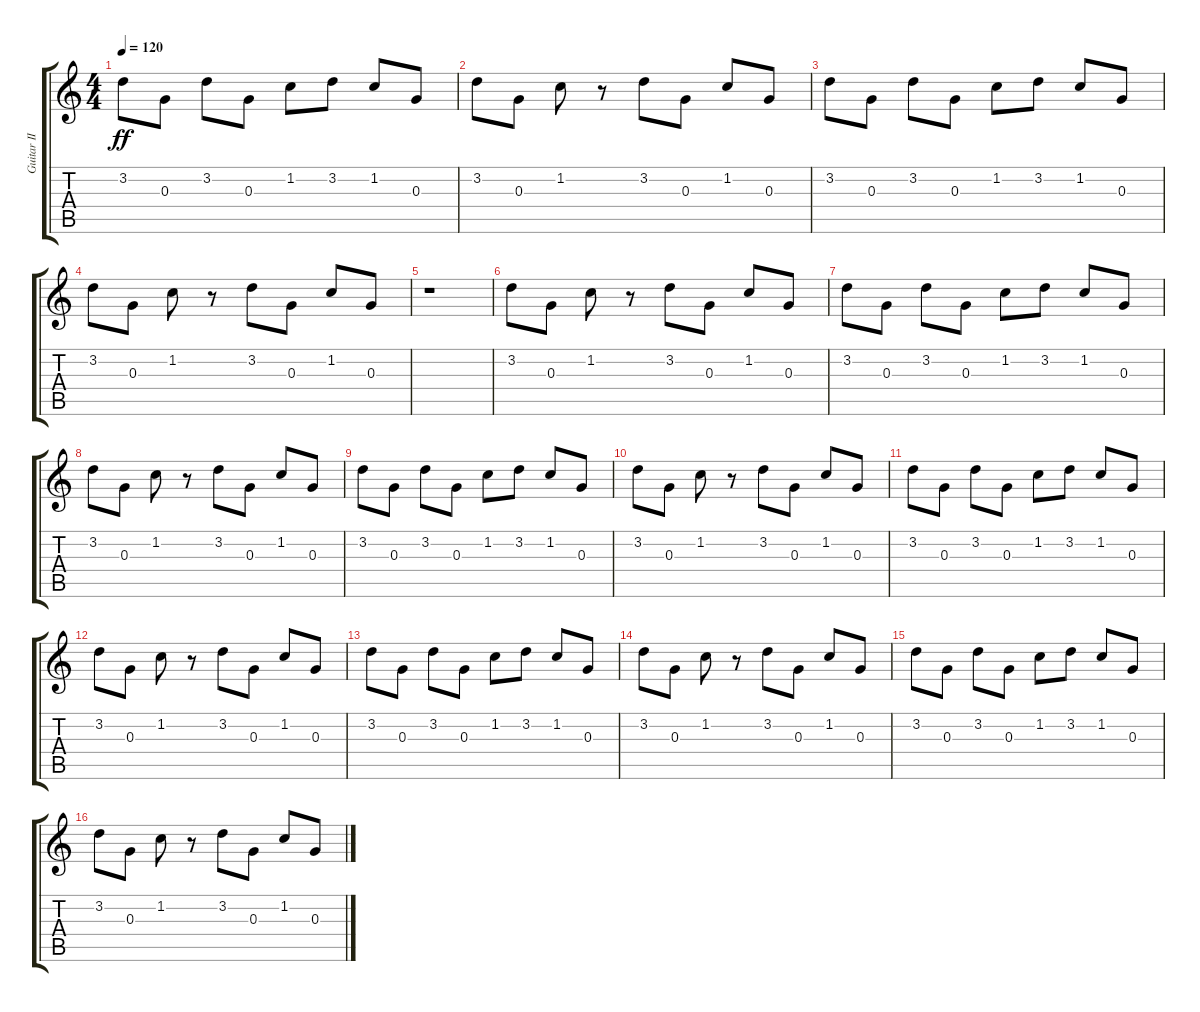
\track ("Guitar II" "Guitar II") {instrument acousticguitarsteel}
\staff {score tabs}
\tuning (E4 B3 G3 D3 A2 E2) {hide}
\ts (4 4)
\tempo 120
\clef g2
\ks c
3.2.8{dy ff volume 12 instrument electricguitarjazz} 0.3.8 3.2.8 0.3.8 1.2.8 3.2.8 1.2.8 0.3.8 |
3.2.8{volume 12 instrument electricguitarjazz} 0.3.8 1.2.8 r.8 3.2.8 0.3.8 1.2.8 0.3.8 |
3.2.8{volume 12 instrument electricguitarjazz} 0.3.8 3.2.8 0.3.8 1.2.8 3.2.8 1.2.8 0.3.8 |
3.2.8{volume 12 instrument electricguitarjazz} 0.3.8 1.2.8 r.8 3.2.8 0.3.8 1.2.8 0.3.8 |
r.1 |
3.2.8{volume 12 instrument electricguitarjazz} 0.3.8 1.2.8 r.8 3.2.8 0.3.8 1.2.8 0.3.8 |
3.2.8{volume 12 instrument electricguitarjazz} 0.3.8 3.2.8 0.3.8 1.2.8 3.2.8 1.2.8 0.3.8 |
3.2.8{volume 12 instrument electricguitarjazz} 0.3.8 1.2.8 r.8 3.2.8 0.3.8 1.2.8 0.3.8 |
3.2.8{volume 12 instrument electricguitarjazz} 0.3.8 3.2.8 0.3.8 1.2.8 3.2.8 1.2.8 0.3.8 |
3.2.8{volume 12 instrument electricguitarjazz} 0.3.8 1.2.8 r.8 3.2.8 0.3.8 1.2.8 0.3.8 |
3.2.8{volume 12 instrument electricguitarjazz} 0.3.8 3.2.8 0.3.8 1.2.8 3.2.8 1.2.8 0.3.8 |
3.2.8{volume 12 instrument electricguitarjazz} 0.3.8 1.2.8 r.8 3.2.8 0.3.8 1.2.8 0.3.8 |
3.2.8{volume 12 instrument electricguitarjazz} 0.3.8 3.2.8 0.3.8 1.2.8 3.2.8 1.2.8 0.3.8 |
3.2.8{volume 12 instrument electricguitarjazz} 0.3.8 1.2.8 r.8 3.2.8 0.3.8 1.2.8 0.3.8 |
3.2.8{volume 12 instrument electricguitarjazz} 0.3.8 3.2.8 0.3.8 1.2.8 3.2.8 1.2.8 0.3.8 |
3.2.8{volume 12 instrument electricguitarjazz} 0.3.8 1.2.8 r.8 3.2.8 0.3.8 1.2.8 0.3.8
